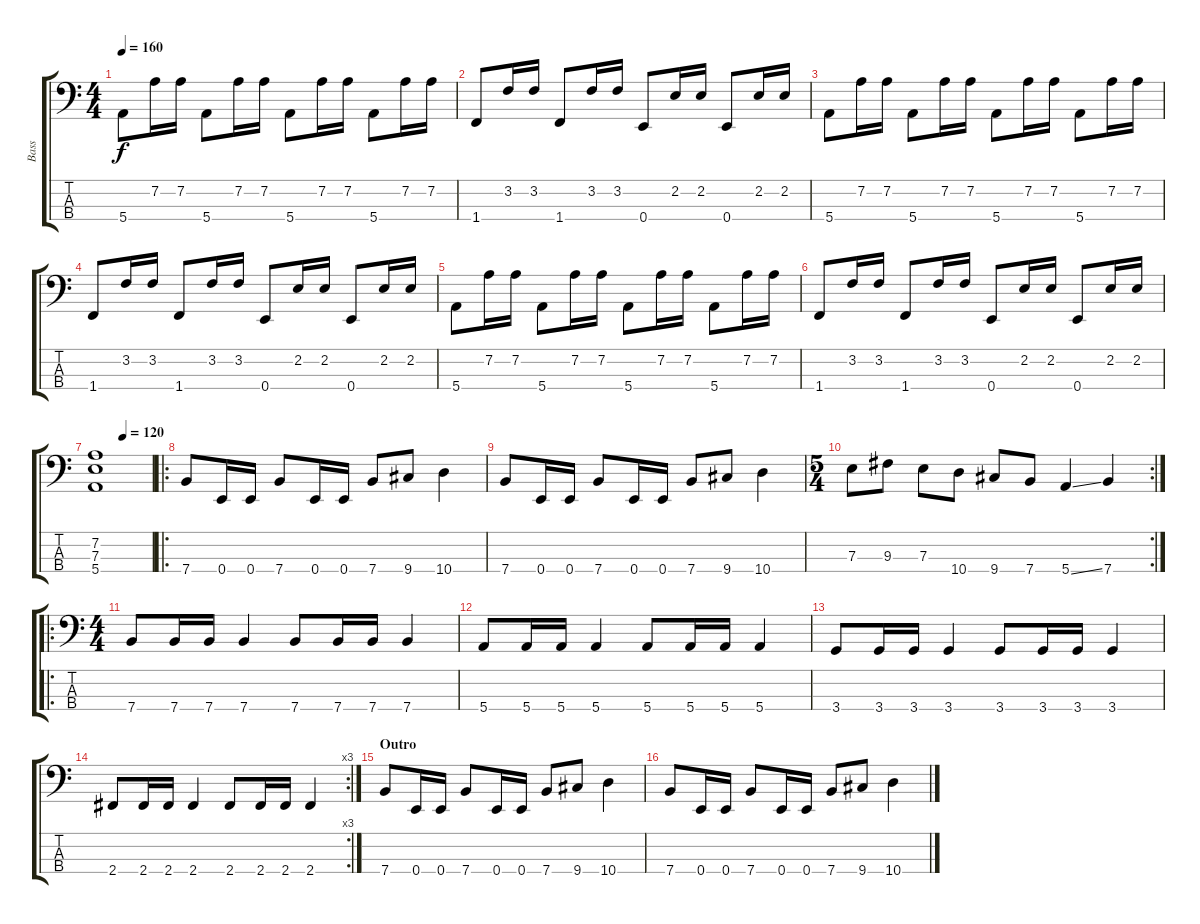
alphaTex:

\track ("Bass" "Bass") {instrument electricbasspick}
\staff {score tabs}
\tuning (G2 D2 A1 E1) {hide}
\ts (4 4)
\tempo 160
\clef f4
\ks c
5.4.8{dy f} 7.2.16 7.2.16 5.4.8 7.2.16 7.2.16 5.4.8 7.2.16 7.2.16 5.4.8 7.2.16 7.2.16 |
1.4.8 3.2.16 3.2.16 1.4.8 3.2.16 3.2.16 0.4.8 2.2.16 2.2.16 0.4.8 2.2.16 2.2.16 |
5.4.8 7.2.16 7.2.16 5.4.8 7.2.16 7.2.16 5.4.8 7.2.16 7.2.16 5.4.8 7.2.16 7.2.16 |
1.4.8 3.2.16 3.2.16 1.4.8 3.2.16 3.2.16 0.4.8 2.2.16 2.2.16 0.4.8 2.2.16 2.2.16 |
5.4.8 7.2.16 7.2.16 5.4.8 7.2.16 7.2.16 5.4.8 7.2.16 7.2.16 5.4.8 7.2.16 7.2.16 |
1.4.8 3.2.16 3.2.16 1.4.8 3.2.16 3.2.16 0.4.8 2.2.16 2.2.16 0.4.8 2.2.16 2.2.16 |
\tempo (120 0.5)
(7.2 7.3 5.4).1 |
\ro
7.4.8{volume 13} 0.4.16 0.4.16 7.4.8 0.4.16 0.4.16 7.4.8 9.4.8 10.4.4 |
7.4.8 0.4.16 0.4.16 7.4.8 0.4.16 0.4.16 7.4.8 9.4.8 10.4.4 |
\rc 2
\ts (5 4)
7.3.8 9.3.8 7.3.8 10.4.8 9.4.8 7.4.8 5.4{ss}.4 7.4.4 |
\ro
\ts (4 4)
7.4.8 7.4.16 7.4.16 7.4.4 7.4.8 7.4.16 7.4.16 7.4.4 |
5.4.8 5.4.16 5.4.16 5.4.4 5.4.8 5.4.16 5.4.16 5.4.4 |
3.4.8 3.4.16 3.4.16 3.4.4 3.4.8 3.4.16 3.4.16 3.4.4 |
\rc 3
2.4.8 2.4.16 2.4.16 2.4.4 2.4.8 2.4.16 2.4.16 2.4.4 |
\section ("" "Outro")
7.4.8 0.4.16 0.4.16 7.4.8 0.4.16 0.4.16 7.4.8 9.4.8 10.4.4 |
7.4.8 0.4.16 0.4.16 7.4.8 0.4.16 0.4.16 7.4.8 9.4.8 10.4.4
